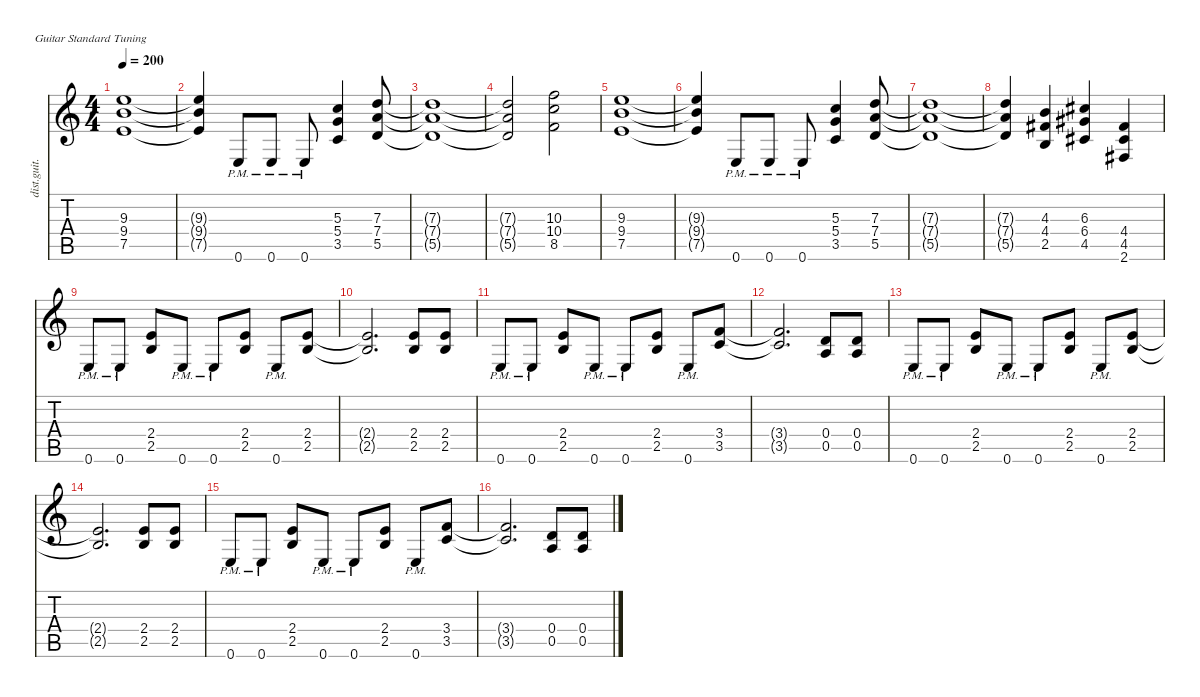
\defaultSystemsLayout 4
\hideDynamics
\bracketExtendMode nobrackets
\otherSystemsTrackNameOrientation horizontal
\track ("Kirk Hammet (Guitar)" "dist.guit.") {instrument distortionguitar}
\staff {score tabs}
\tuning (E4 B3 G3 D3 A2 E2)
\ts (4 4)
\tempo 200
\clef g2
\ks c
(9.3 9.4 7.5).1{dy f beam Up} |
(9.3{t} 9.4{t} 7.5{t}).4{beam Up} 0.6{pm}.8{beam Up} 0.6{pm}.8{beam Up} 0.6{pm}.8{beam Up} (5.3 5.4 3.5).4{beam Up} (7.3 7.4 5.5).8{beam Up} |
(7.3{t} 7.4{t} 5.5{t}).1{beam Up} |
(7.3{t} 7.4{t} 5.5{t}).2{beam Up} (10.3 10.4 8.5).2{beam Down} |
(9.3 9.4 7.5).1{beam Up} |
(9.3{t} 9.4{t} 7.5{t}).4{beam Up} 0.6{pm}.8{beam Up} 0.6{pm}.8{beam Up} 0.6{pm}.8{beam Up} (5.3 5.4 3.5).4{beam Up} (7.3 7.4 5.5).8{beam Up} |
(7.3{t} 7.4{t} 5.5{t}).1{beam Up} |
(7.3{t} 7.4{t} 5.5{t}).4{beam Up} (4.3 4.4{acc #} 2.5).4{beam Up} (6.3{acc #} 6.4{acc #} 4.5{acc #}).4{beam Up} (4.4{acc #} 4.5{acc #} 2.6{acc #}).4{beam Up} |
0.6{pm}.8{beam Up} 0.6{pm}.8{beam Up} (2.4 2.5).8{beam Up} 0.6{pm}.8{beam Up} 0.6{pm}.8{beam Up} (2.4 2.5).8{beam Up} 0.6{pm}.8{beam Up} (2.4 2.5).8{beam Up} |
(2.4{t} 2.5{t}).2{d beam Up} (2.4 2.5).8{beam Up} (2.4 2.5).8{beam Up} |
0.6{pm}.8{beam Up} 0.6{pm}.8{beam Up} (2.4 2.5).8{beam Up} 0.6{pm}.8{beam Up} 0.6{pm}.8{beam Up} (2.4 2.5).8{beam Up} 0.6{pm}.8{beam Up} (3.4 3.5).8{beam Up} |
(3.4{t} 3.5{t}).2{d beam Up} (0.4 0.5).8{beam Up} (0.4 0.5).8{beam Up} |
0.6{pm}.8{beam Up} 0.6{pm}.8{beam Up} (2.4 2.5).8{beam Up} 0.6{pm}.8{beam Up} 0.6{pm}.8{beam Up} (2.4 2.5).8{beam Up} 0.6{pm}.8{beam Up} (2.4 2.5).8{beam Up} |
(2.4{t} 2.5{t}).2{d beam Up} (2.4 2.5).8{beam Up} (2.4 2.5).8{beam Up} |
0.6{pm}.8{beam Up} 0.6{pm}.8{beam Up} (2.4 2.5).8{beam Up} 0.6{pm}.8{beam Up} 0.6{pm}.8{beam Up} (2.4 2.5).8{beam Up} 0.6{pm}.8{beam Up} (3.4 3.5).8{beam Up} |
(3.4{t} 3.5{t}).2{d beam Up} (0.4 0.5).8{beam Up} (0.4 0.5).8{beam Up}
